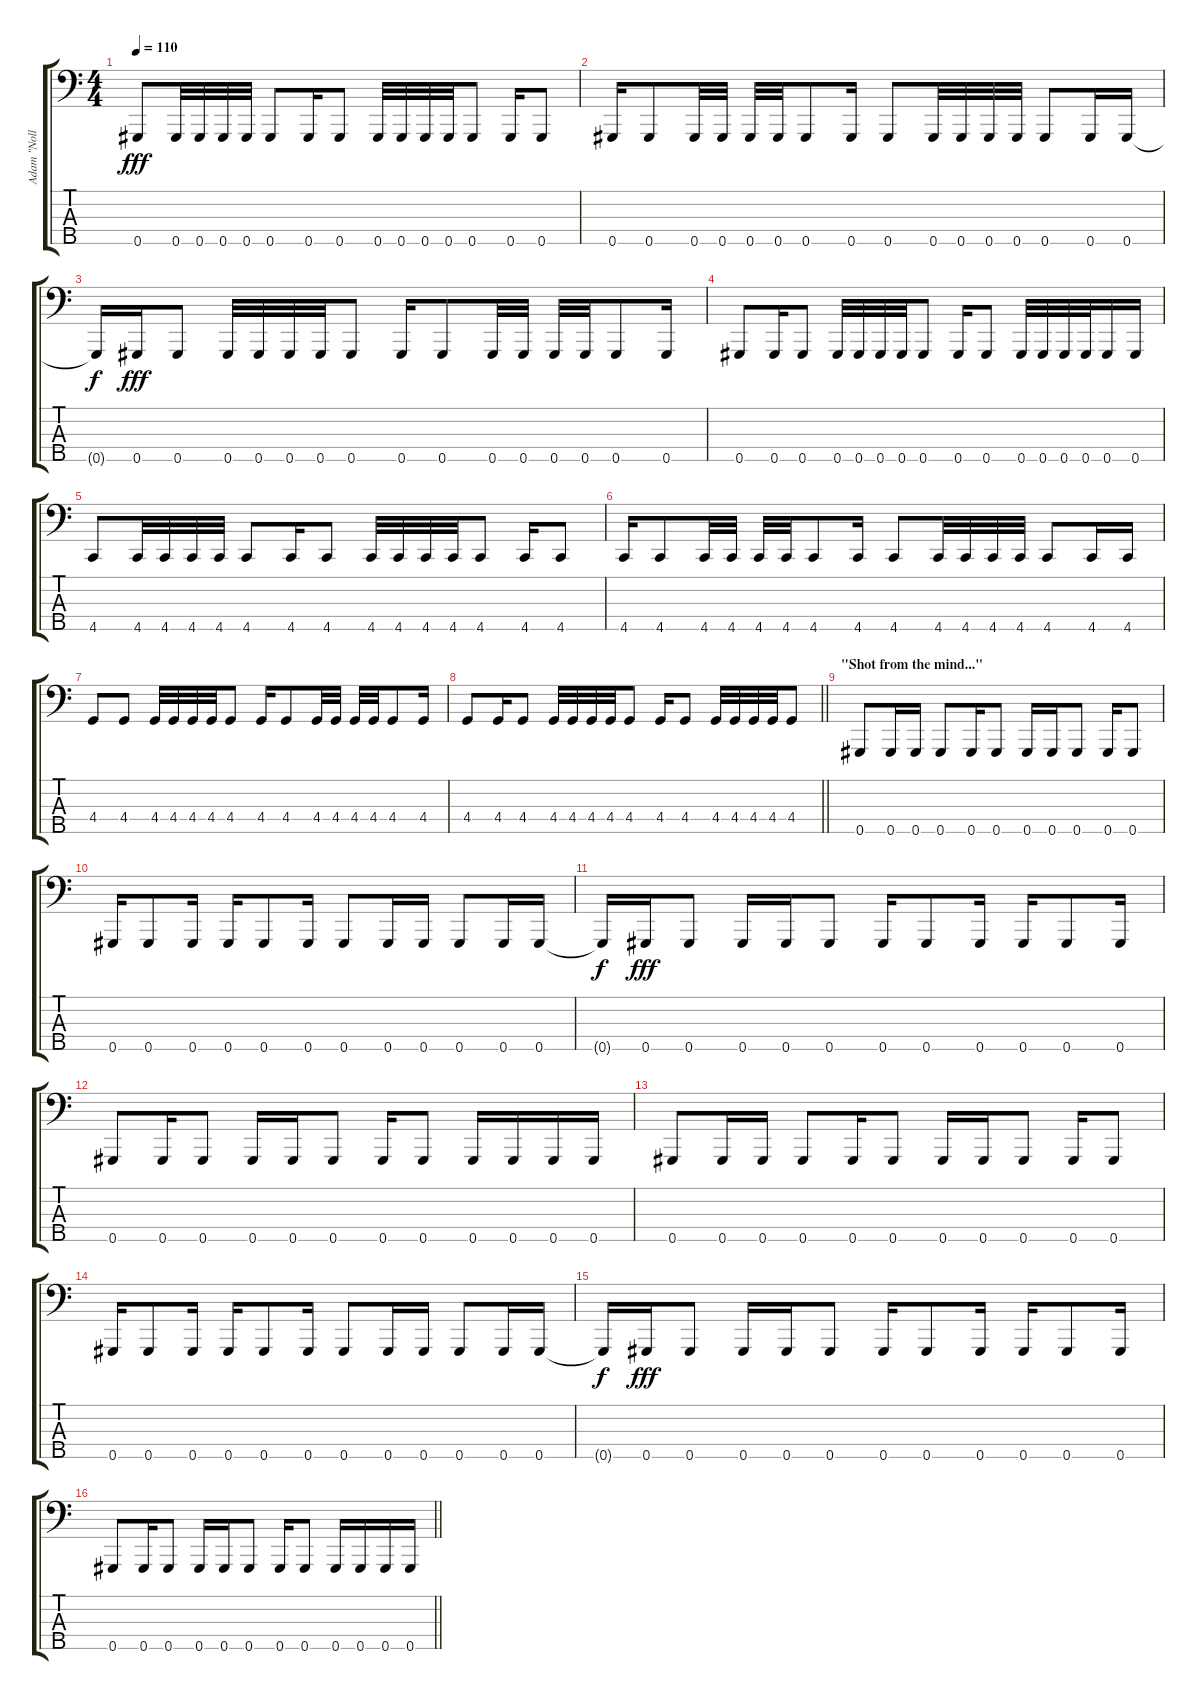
\track ("Adam \"Nolly\" Getgood - Bass" "Adam \"Noll") {instrument electricbassfinger}
\staff {score tabs}
\tuning (Gb2 Db2 Ab1 Eb1 Ab0) {hide}
\ts (4 4)
\tempo 110
\clef f4
\ks c
0.5.8{dy fff} 0.5.32 0.5.32 0.5.32 0.5.32 0.5.8 0.5.16 0.5.8 0.5.32 0.5.32 0.5.32 0.5.32 0.5.8 0.5.16 0.5.8 |
0.5.16 0.5.8 0.5.32 0.5.32 0.5.32 0.5.32 0.5.8 0.5.16 0.5.8 0.5.32 0.5.32 0.5.32 0.5.32 0.5.8 0.5.16 0.5.16 |
0.5{t}.16{dy f} 0.5.16{dy fff} 0.5.8 0.5.32 0.5.32 0.5.32 0.5.32 0.5.8 0.5.16 0.5.8 0.5.32 0.5.32 0.5.32 0.5.32 0.5.8 0.5.16 |
0.5.8 0.5.16 0.5.8 0.5.32 0.5.32 0.5.32 0.5.32 0.5.8 0.5.16 0.5.8 0.5.32 0.5.32 0.5.32 0.5.32 0.5.16 0.5.16 |
4.5.8 4.5.32 4.5.32 4.5.32 4.5.32 4.5.8 4.5.16 4.5.8 4.5.32 4.5.32 4.5.32 4.5.32 4.5.8 4.5.16 4.5.8 |
4.5.16 4.5.8 4.5.32 4.5.32 4.5.32 4.5.32 4.5.8 4.5.16 4.5.8 4.5.32 4.5.32 4.5.32 4.5.32 4.5.8 4.5.16 4.5.16 |
4.4.8 4.4.8 4.4.32 4.4.32 4.4.32 4.4.32 4.4.8 4.4.16 4.4.8 4.4.32 4.4.32 4.4.32 4.4.32 4.4.8 4.4.16 |
\barLineRight lightlight
4.4.8 4.4.16 4.4.8 4.4.32 4.4.32 4.4.32 4.4.32 4.4.8 4.4.16 4.4.8 4.4.32 4.4.32 4.4.32 4.4.32 4.4.8 |
\section ("" "\"Shot from the mind...\"")
0.5.8 0.5.16 0.5.16 0.5.8 0.5.16 0.5.8 0.5.16 0.5.16 0.5.8 0.5.16 0.5.8 |
0.5.16 0.5.8 0.5.16 0.5.16 0.5.8 0.5.16 0.5.8 0.5.16 0.5.16 0.5.8 0.5.16 0.5.16 |
0.5{t}.16{dy f} 0.5.16{dy fff} 0.5.8 0.5.16 0.5.16 0.5.8 0.5.16 0.5.8 0.5.16 0.5.16 0.5.8 0.5.16 |
0.5.8 0.5.16 0.5.8 0.5.16 0.5.16 0.5.8 0.5.16 0.5.8 0.5.16 0.5.16 0.5.16 0.5.16 |
0.5.8 0.5.16 0.5.16 0.5.8 0.5.16 0.5.8 0.5.16 0.5.16 0.5.8 0.5.16 0.5.8 |
0.5.16 0.5.8 0.5.16 0.5.16 0.5.8 0.5.16 0.5.8 0.5.16 0.5.16 0.5.8 0.5.16 0.5.16 |
0.5{t}.16{dy f} 0.5.16{dy fff} 0.5.8 0.5.16 0.5.16 0.5.8 0.5.16 0.5.8 0.5.16 0.5.16 0.5.8 0.5.16 |
\barLineRight lightlight
0.5.8 0.5.16 0.5.8 0.5.16 0.5.16 0.5.8 0.5.16 0.5.8 0.5.16 0.5.16 0.5.16 0.5.16
